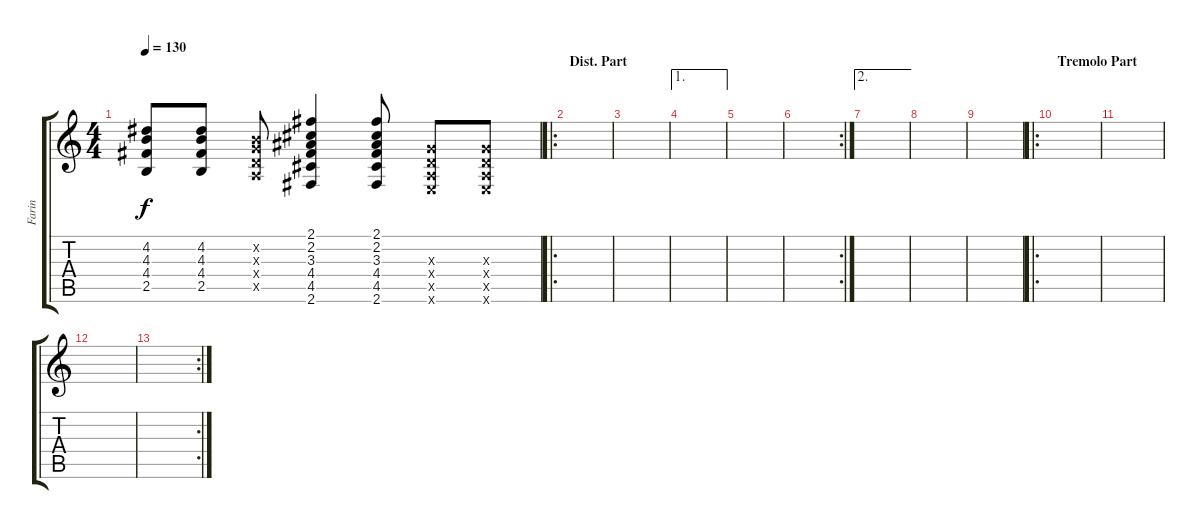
\track ("Farin" "Farin") {instrument acousticguitarsteel}
\staff {score tabs}
\tuning (E4 B3 G3 D3 A2 E2) {hide}
\ts (4 4)
\tempo 130
\clef g2
\ks c
(4.2{t} 4.3{t} 4.4{t} 2.5{t}).8{dy f} (4.2 4.3 4.4 2.5).8 (0.2{x} 0.3{x} 0.4{x} 0.5{x}).8 (2.1 2.2 3.3 4.4 4.5 2.6).4 (2.1 2.2 3.3 4.4 4.5 2.6).8 (0.3{x} 0.4{x} 0.5{x} 0.6{x}).8 (0.3{x} 0.4{x} 0.5{x} 0.6{x}).8 |
\ro
\section ("" "Dist. Part")
|
|
\ae 1
|
|
\rc 2
|
\ae 2
|
|
|
\ro
\section ("" "Tremolo Part")
|
|
|
\rc 2
